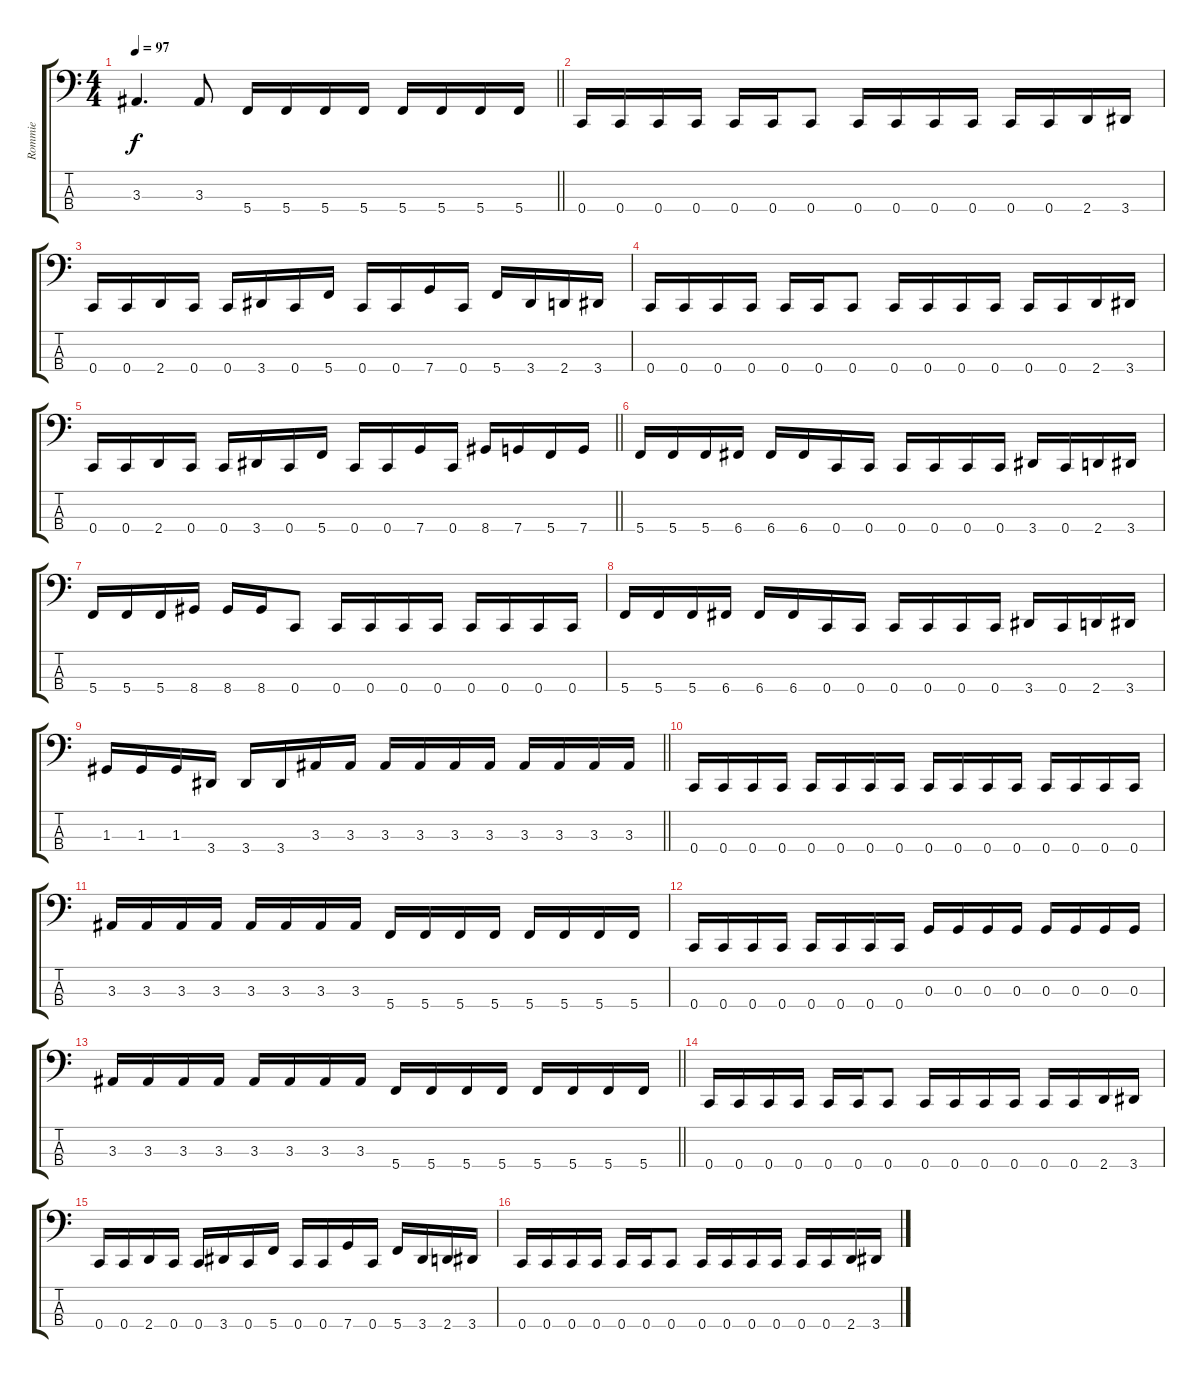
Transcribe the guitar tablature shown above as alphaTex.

\track ("Rommie" "Rommie") {instrument electricbassfinger}
\staff {score tabs}
\tuning (F2 C2 G1 C1) {hide}
\ts (4 4)
\tempo 97
\clef f4
\barLineRight lightlight
\ks c
3.3.4{d dy f} 3.3.8 5.4.16 5.4.16 5.4.16 5.4.16 5.4.16 5.4.16 5.4.16 5.4.16 |
0.4.16 0.4.16 0.4.16 0.4.16 0.4.16 0.4.16 0.4.8 0.4.16 0.4.16 0.4.16 0.4.16 0.4.16 0.4.16 2.4.16 3.4.16 |
0.4.16 0.4.16 2.4.16 0.4.16 0.4.16 3.4.16 0.4.16 5.4.16 0.4.16 0.4.16 7.4.16 0.4.16 5.4.16 3.4.16 2.4.16 3.4.16 |
0.4.16 0.4.16 0.4.16 0.4.16 0.4.16 0.4.16 0.4.8 0.4.16 0.4.16 0.4.16 0.4.16 0.4.16 0.4.16 2.4.16 3.4.16 |
\barLineRight lightlight
0.4.16 0.4.16 2.4.16 0.4.16 0.4.16 3.4.16 0.4.16 5.4.16 0.4.16 0.4.16 7.4.16 0.4.16 8.4.16 7.4.16 5.4.16 7.4.16 |
5.4.16 5.4.16 5.4.16 6.4.16 6.4.16 6.4.16 0.4.16 0.4.16 0.4.16 0.4.16 0.4.16 0.4.16 3.4.16 0.4.16 2.4.16 3.4.16 |
5.4.16 5.4.16 5.4.16 8.4.16 8.4.16 8.4.16 0.4.8 0.4.16 0.4.16 0.4.16 0.4.16 0.4.16 0.4.16 0.4.16 0.4.16 |
5.4.16 5.4.16 5.4.16 6.4.16 6.4.16 6.4.16 0.4.16 0.4.16 0.4.16 0.4.16 0.4.16 0.4.16 3.4.16 0.4.16 2.4.16 3.4.16 |
\barLineRight lightlight
1.3.16 1.3.16 1.3.16 3.4.16 3.4.16 3.4.16 3.3.16 3.3.16 3.3.16 3.3.16 3.3.16 3.3.16 3.3.16 3.3.16 3.3.16 3.3.16 |
0.4.16 0.4.16 0.4.16 0.4.16 0.4.16 0.4.16 0.4.16 0.4.16 0.4.16 0.4.16 0.4.16 0.4.16 0.4.16 0.4.16 0.4.16 0.4.16 |
3.3.16 3.3.16 3.3.16 3.3.16 3.3.16 3.3.16 3.3.16 3.3.16 5.4.16 5.4.16 5.4.16 5.4.16 5.4.16 5.4.16 5.4.16 5.4.16 |
0.4.16 0.4.16 0.4.16 0.4.16 0.4.16 0.4.16 0.4.16 0.4.16 0.3.16 0.3.16 0.3.16 0.3.16 0.3.16 0.3.16 0.3.16 0.3.16 |
\barLineRight lightlight
3.3.16 3.3.16 3.3.16 3.3.16 3.3.16 3.3.16 3.3.16 3.3.16 5.4.16 5.4.16 5.4.16 5.4.16 5.4.16 5.4.16 5.4.16 5.4.16 |
0.4.16 0.4.16 0.4.16 0.4.16 0.4.16 0.4.16 0.4.8 0.4.16 0.4.16 0.4.16 0.4.16 0.4.16 0.4.16 2.4.16 3.4.16 |
0.4.16 0.4.16 2.4.16 0.4.16 0.4.16 3.4.16 0.4.16 5.4.16 0.4.16 0.4.16 7.4.16 0.4.16 5.4.16 3.4.16 2.4.16 3.4.16 |
0.4.16 0.4.16 0.4.16 0.4.16 0.4.16 0.4.16 0.4.8 0.4.16 0.4.16 0.4.16 0.4.16 0.4.16 0.4.16 2.4.16 3.4.16
